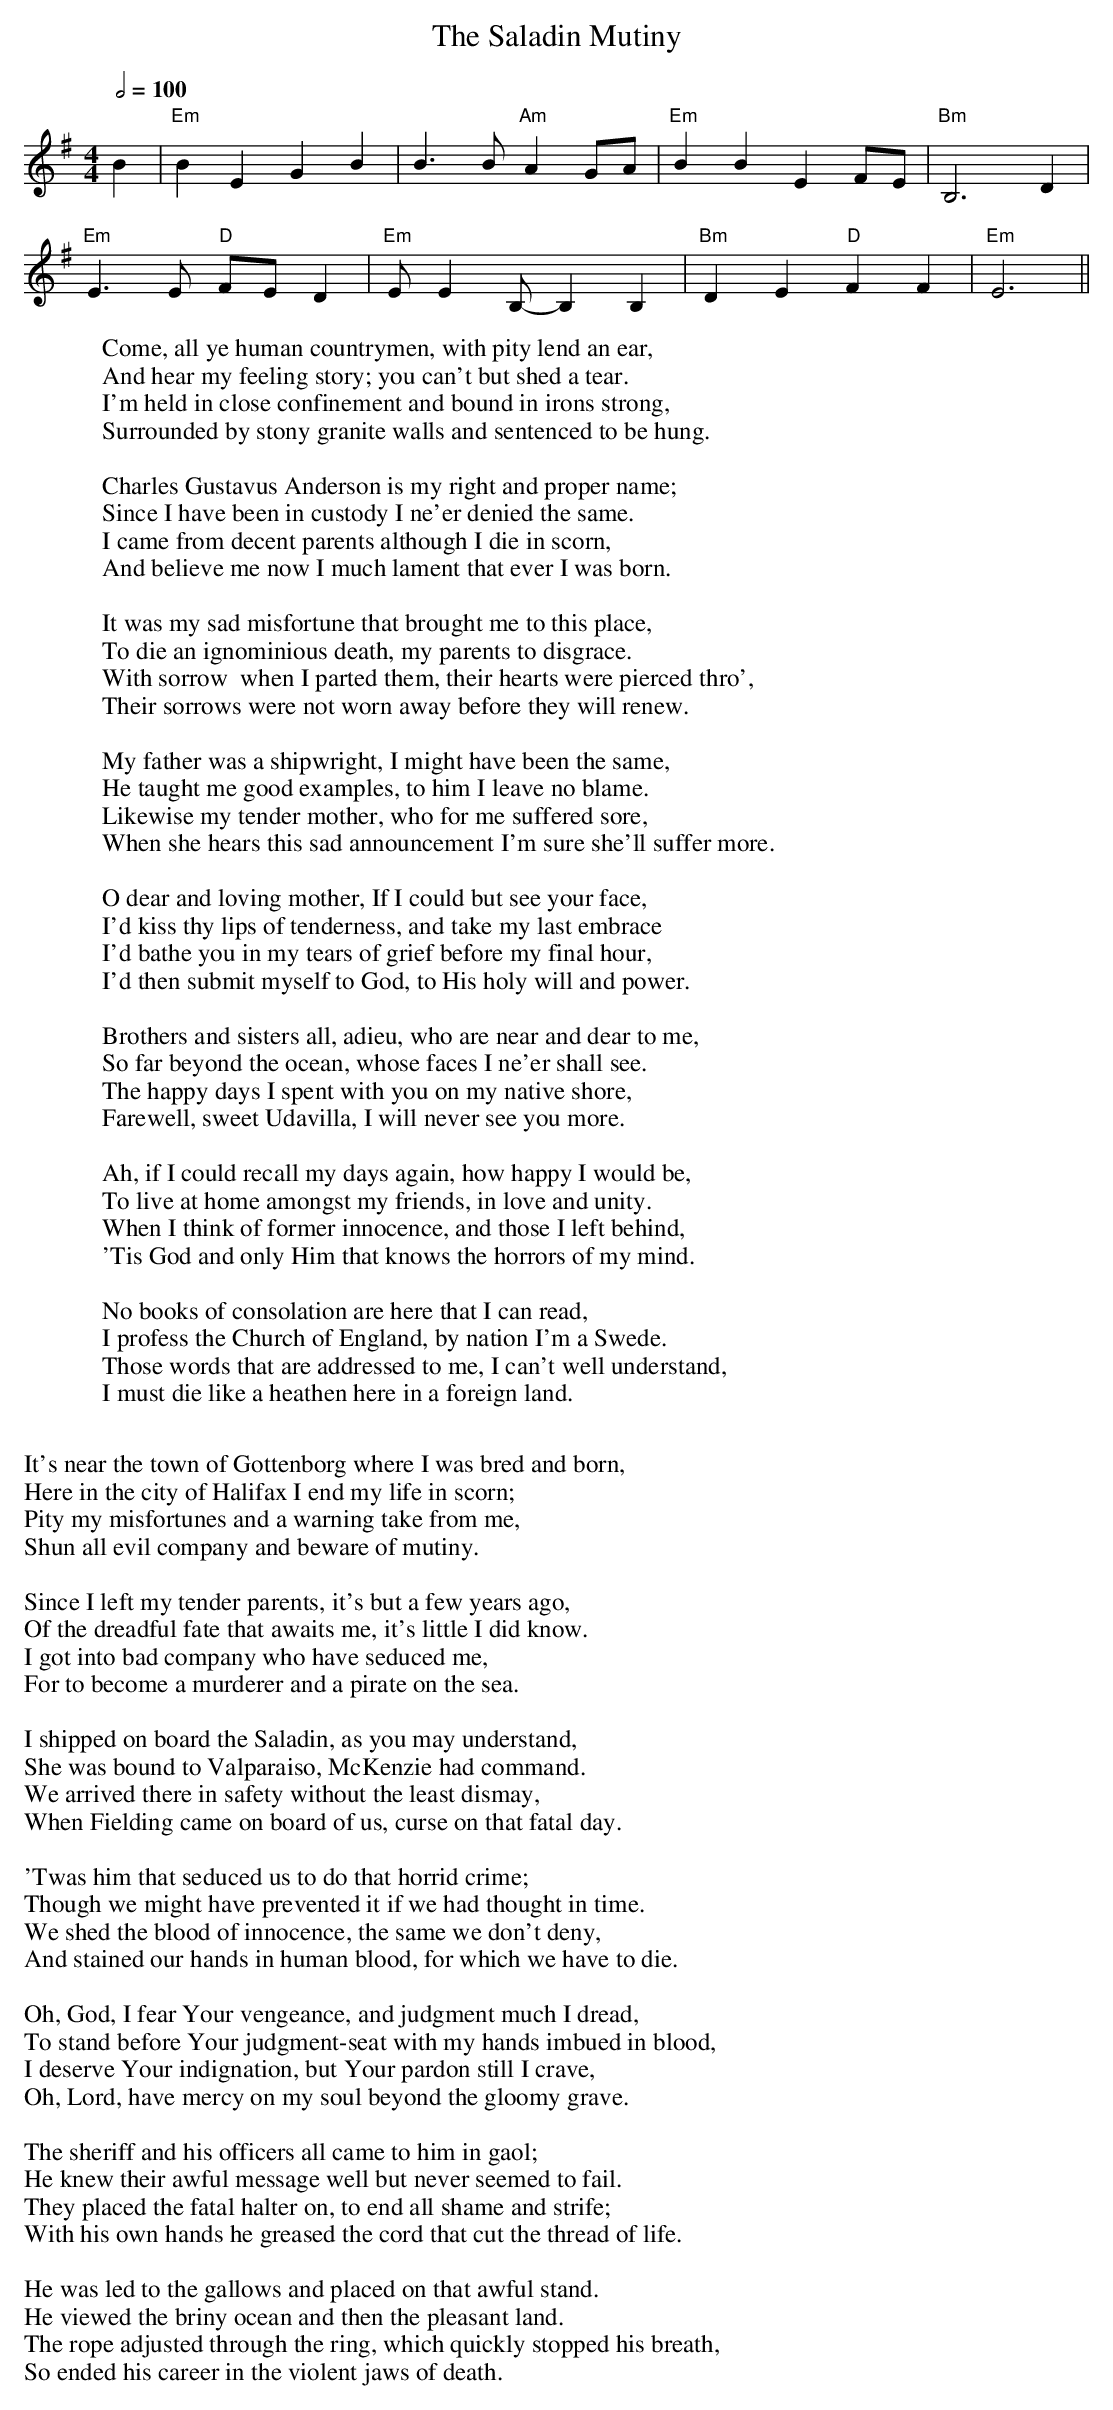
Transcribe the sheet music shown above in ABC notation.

X:1
T:Saladin Mutiny, The
M:4/4
L:1/8
Q:2/4=100
W:Come, all ye human countrymen, with pity lend an ear,
W:And hear my feeling story; you can't but shed a tear.
W:I'm held in close confinement and bound in irons strong,
W:Surrounded by stony granite walls and sentenced to be hung.
W:
W:Charles Gustavus Anderson is my right and proper name;
W:Since I have been in custody I ne'er denied the same.
W:I came from decent parents although I die in scorn,
W:And believe me now I much lament that ever I was born.
W:
W:It was my sad misfortune that brought me to this place,
W:To die an ignominious death, my parents to disgrace.
W:With sorrow  when I parted them, their hearts were pierced thro',
W:Their sorrows were not worn away before they will renew.
W:
W:My father was a shipwright, I might have been the same,
W:He taught me good examples, to him I leave no blame.
W:Likewise my tender mother, who for me suffered sore,
W:When she hears this sad announcement I'm sure she'll suffer more.
W:
W:O dear and loving mother, If I could but see your face,
W:I'd kiss thy lips of tenderness, and take my last embrace
W:I'd bathe you in my tears of grief before my final hour,
W:I'd then submit myself to God, to His holy will and power.
W:
W:Brothers and sisters all, adieu, who are near and dear to me,
W:So far beyond the ocean, whose faces I ne'er shall see.
W:The happy days I spent with you on my native shore,
W:Farewell, sweet Udavilla, I will never see you more.
W:
W:Ah, if I could recall my days again, how happy I would be,
W:To live at home amongst my friends, in love and unity.
W:When I think of former innocence, and those I left behind,
W:'Tis God and only Him that knows the horrors of my mind.
W:
W:No books of consolation are here that I can read,
W:I profess the Church of England, by nation I'm a Swede.
W:Those words that are addressed to me, I can't well understand,
W:I must die like a heathen here in a foreign land.
W:
W:It's near the town of Gottenborg where I was bred and born,
W:Here in the city of Halifax I end my life in scorn;
W:Pity my misfortunes and a warning take from me,
W:Shun all evil company and beware of mutiny.
W:
W:Since I left my tender parents, it's but a few years ago,
W:Of the dreadful fate that awaits me, it's little I did know.
W:I got into bad company who have seduced me,
W:For to become a murderer and a pirate on the sea.
W:
W:I shipped on board the Saladin, as you may understand,
W:She was bound to Valparaiso, McKenzie had command.
W:We arrived there in safety without the least dismay,
W:When Fielding came on board of us, curse on that fatal day.
W:
W:'Twas him that seduced us to do that horrid crime;
W:Though we might have prevented it if we had thought in time.
W:We shed the blood of innocence, the same we don't deny,
W:And stained our hands in human blood, for which we have to die.
W:
W:Oh, God, I fear Your vengeance, and judgment much I dread,
W:To stand before Your judgment-seat with my hands imbued in blood,
W:I deserve Your indignation, but Your pardon still I crave,
W:Oh, Lord, have mercy on my soul beyond the gloomy grave.
W:
W:The sheriff and his officers all came to him in gaol;
W:He knew their awful message well but never seemed to fail.
W:They placed the fatal halter on, to end all shame and strife;
W:With his own hands he greased the cord that cut the thread of life.
W:
W:He was led to the gallows and placed on that awful stand.
W:He viewed the briny ocean and then the pleasant land.
W:The rope adjusted through the ring, which quickly stopped his breath,
W:So ended his career in the violent jaws of death.
K:G
B2|\
"Em"B2E2 G2B2|B3B "Am"A2G-A|"Em"B2B2 E2F-E|"Bm"B,6D2|
"Em"E3E "D"F-ED2|"Em"EE2B,- B,2B,2|"Bm"D2E2 "D"F2F2|"Em"E6||
